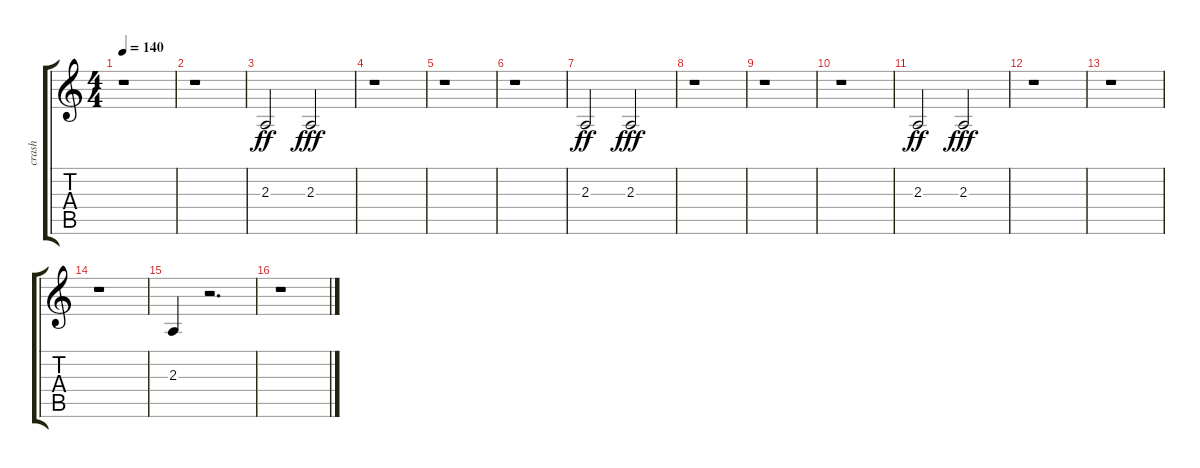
\track ("crash" "crash") {instrument acousticgrandpiano}
\staff {score tabs}
\tuning (E4 B3 G3 D3 A2 E2) {hide}
\ts (4 4)
\tempo 140
\clef g2
\ks c
r.1{dy fff} |
r.1 |
2.3.2{dy ff} 2.3.2{dy fff} |
r.1 |
r.1 |
r.1 |
2.3.2{dy ff} 2.3.2{dy fff} |
r.1 |
r.1 |
r.1 |
2.3.2{dy ff} 2.3.2{dy fff} |
r.1 |
r.1 |
r.1 |
2.3.4 r.2{d} |
r.1
